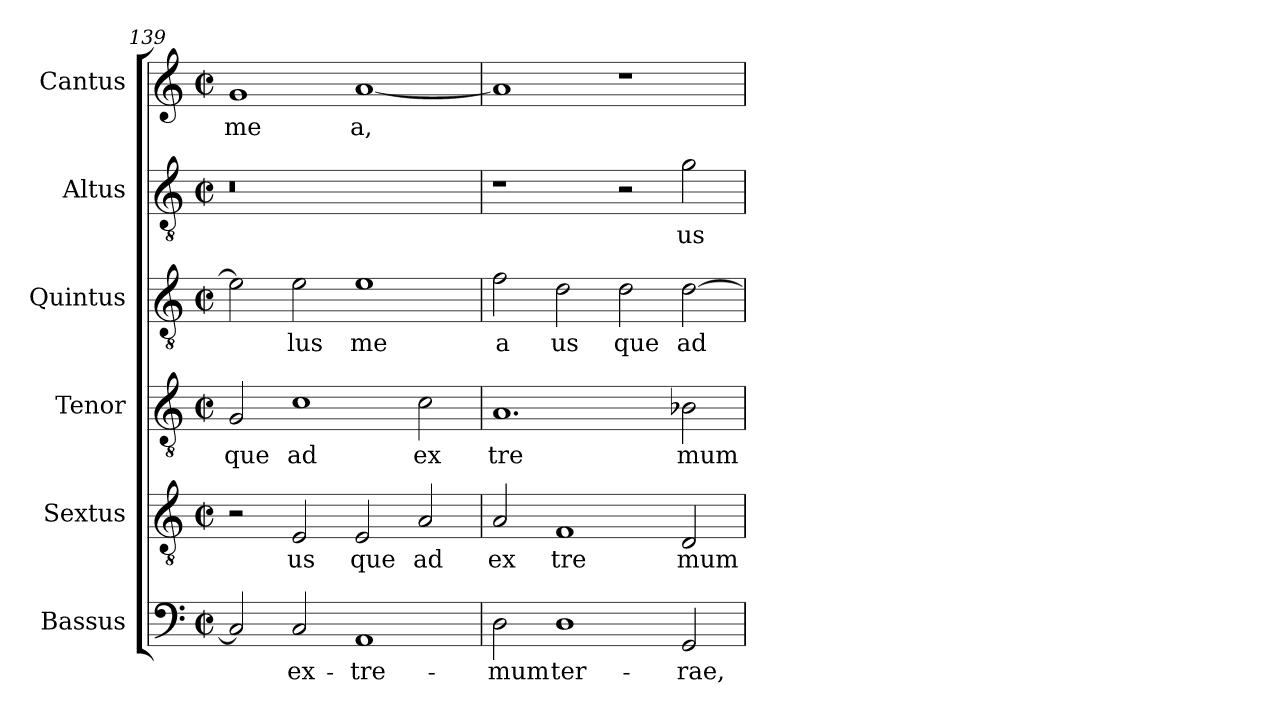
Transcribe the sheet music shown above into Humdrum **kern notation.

**kern	**text	**kern	**text	**kern	**text	**kern	**text	**kern	**text	**kern	**text
*part6	*part6	*part5	*part5	*part4	*part4	*part3	*part3	*part2	*part2	*part1	*part1
*staff6	*staff6	*staff5	*staff5	*staff4	*staff4	*staff3	*staff3	*staff2	*staff2	*staff1	*staff1
*I"Bassus	*	*I"Sextus	*	*I"Tenor	*	*I"Quintus	*	*I"Altus	*	*I"Cantus	*
*clefF4	*	*clefGv2	*	*clefGv2	*	*clefGv2	*	*clefGv2	*	*clefG2	*
*	*	*	*	*k[]	*	*	*	*	*	*	*
*	*	*	*	*C:	*	*	*	*	*	*	*
*M2/2	*	*M2/2	*	*M2/2	*	*M2/2	*	*M2/2	*	*M2/2	*
*met(c|)	*	*met(c|)	*	*met(c|)	*	*met(c|)	*	*met(c|)	*	*met(c|)	*
=139	=139	=139	=139	=139	=139	=139	=139	=139	=139	=139	=139
!	!	!	!	!	!LO:LY:b:cj	!	!	!	!	!	!LO:LY:b:cj
2C/]	.	2r	.	2G/	que	2e\]	.	0r	.	1g	me
!	!LO:LY:b:cj	!	!LO:LY:b:cj	!	!LO:LY:b:cj	!	!LO:LY:b:cj	!	!	!	!
2C/	ex-	2E/	us	1c	ad	2e\	lus	.	.	.	.
!	!LO:LY:b:cj	!	!LO:LY:b:cj	!	!	!	!LO:LY:b:cj	!	!	!	!LO:LY:b:cj
1AA	-tre-	2E/	que	.	.	1e	me	.	.	[<1a	a,
!	!	!	!LO:LY:b:cj	!	!LO:LY:b:cj	!	!	!	!	!	!
.	.	2A/	ad	2c\	ex	.	.	.	.	.	.
=140	=140	=140	=140	=140	=140	=140	=140	=140	=140	=140	=140
!	!LO:LY:b:cj	!	!LO:LY:b:cj	!	!LO:LY:b:cj	!	!LO:LY:b:cj	!	!	!	!
2D\	-mum	2A/	ex	1.A	tre	2f\	a	1r	.	1a]	.
!	!LO:LY:b:cj	!	!LO:LY:b:cj	!	!	!	!LO:LY:b:cj	!	!	!	!
1D	ter-	1F	tre	.	.	2d\	us	.	.	.	.
!	!	!	!	!	!	!	!LO:LY:b:cj	!	!	!	!
.	.	.	.	.	.	2d\	que	2r	.	1r	.
!	!LO:LY:b:cj	!	!LO:LY:b:cj	!	!LO:LY:b:cj	!	!LO:LY:b:cj	!	!LO:LY:b:cj	!	!
2GG/	-rae,	2D/	mum	2B-X\	mum	[>2d\	ad	2g\	us-	.	.
=	=	=	=	=	=	=	=	=	=	=	=
*-	*-	*-	*-	*-	*-	*-	*-	*-	*-	*-	*-
